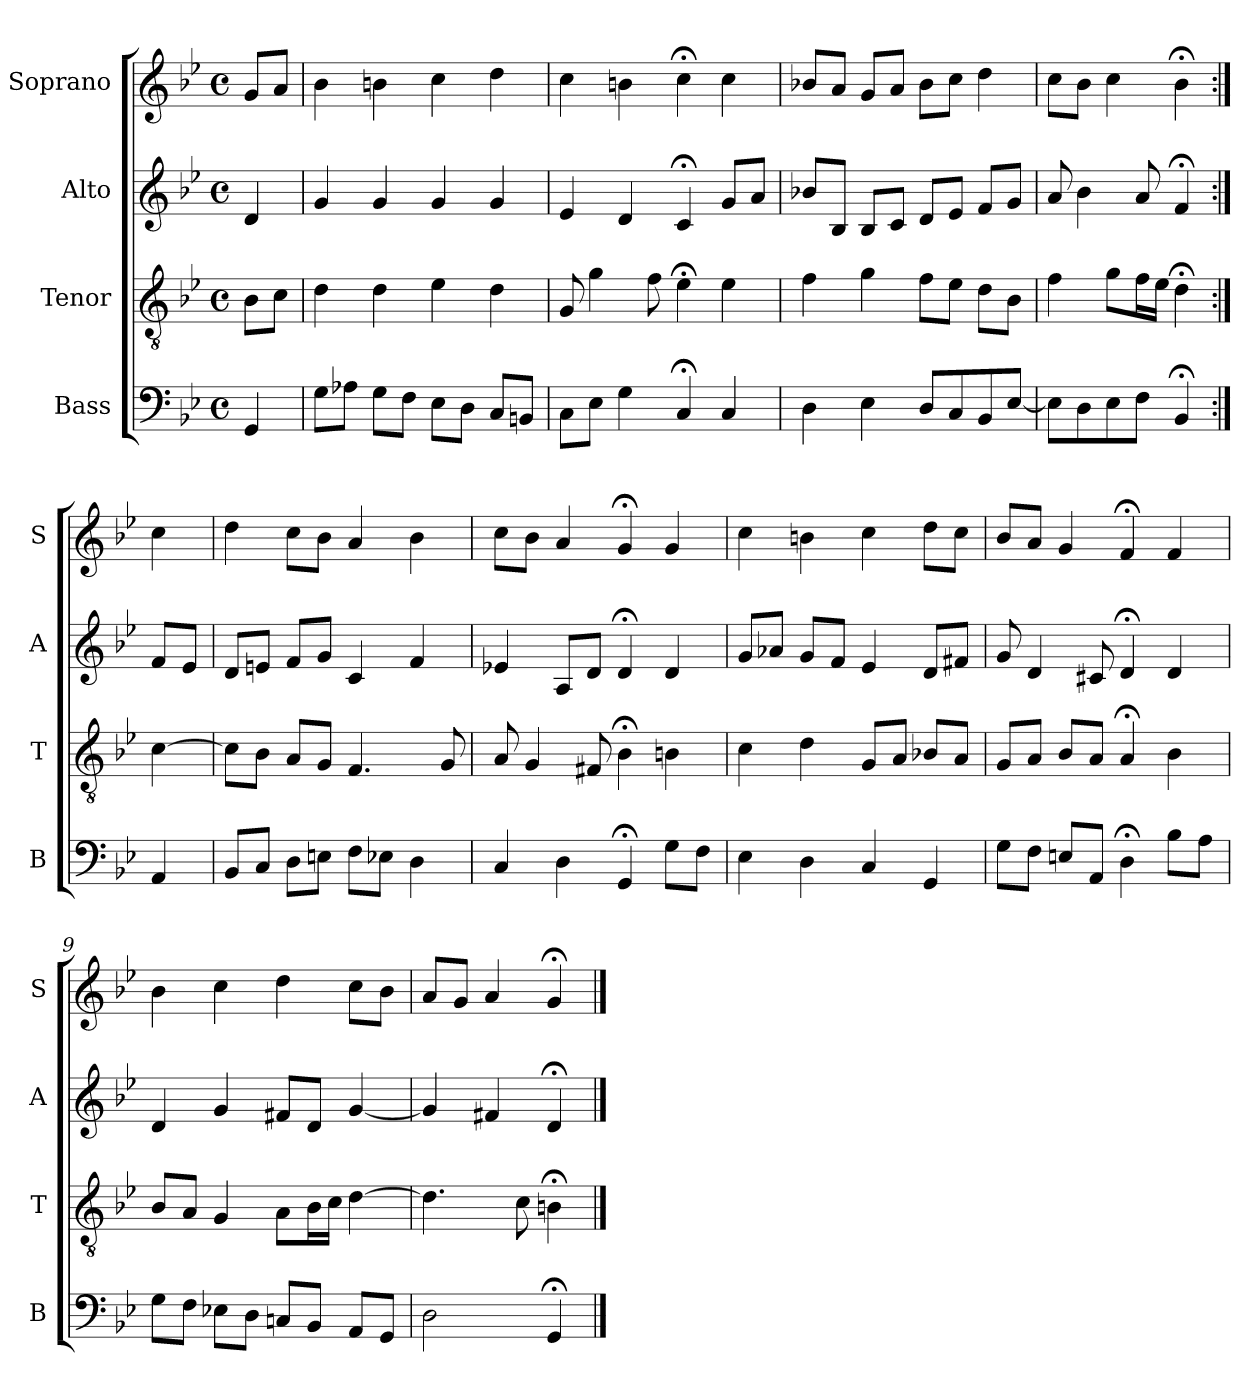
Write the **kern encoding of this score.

**kern	**kern	**kern	**kern
*part4	*part3	*part2	*part1
*staff4	*staff3	*staff2	*staff1
*I"Bass	*I"Tenor	*I"Alto	*I"Soprano
*I'B	*I'T	*I'A	*I'S
*clefF4	*clefGv2	*clefG2	*clefG2
*k[b-e-]	*k[b-e-]	*k[b-e-]	*k[b-e-]
*g:	*g:	*g:	*g:
*M4/4	*M4/4	*M4/4	*M4/4
*met(c)	*met(c)	*met(c)	*met(c)
*MM100	*MM100	*MM100	*MM100
=	=	=	=
4GG	8B-L	4d	8gL
.	8cJ	.	8aJ
=1	=1	=1	=1
8GL	4d	4g	4b-
8A-XJ	.	.	.
8GL	4d	4g	4bn
8FJ	.	.	.
8E-L	4e-	4g	4cc
8DJ	.	.	.
8CL	4d	4g	4dd
8BBnJ	.	.	.
=2	=2	=2	=2
8CL	8G	4e-	4cc
8E-J	4g	.	.
4G	.	4d	4bn
.	8f	.	.
4C;<	4e-;<	4c;<	4cc;<
4C	4e-	8gL	4cc
.	.	8aJ	.
=3	=3	=3	=3
4D	4f	8b-XL	8b-XL
.	.	8B-J	8aJ
4E-	4g	8B-L	8gL
.	.	8cJ	8aJ
8DL	8fL	8dL	8b-L
8C	8e-J	8e-J	8ccJ
8BB-	8dL	8fL	4dd
[8E-J	8B-J	8gJ	.
=4	=4	=4	=4
8E-L]	4f	8a	8ccL
8D	.	4b-	8b-J
8E-	8gL	.	4cc
8FJ	16fL	8a	.
.	16e-JJ	.	.
4BB-;<	4d;<	4f;<	4b-;<
=:|!	=:|!	=:|!	=:|!
4AA	[4c	8fL	4cc
.	.	8e-J	.
=5	=5	=5	=5
8BB-L	8cL]	8dL	4dd
8CJ	8B-J	8enJ	.
8DL	8AL	8fL	8ccL
8EnJ	8GJ	8gJ	8b-J
8FL	4.F	4c	4a
8E-XJ	.	.	.
4D	.	4f	4b-
.	8G	.	.
=6	=6	=6	=6
4C	8A	4e-X	8ccL
.	4G	.	8b-J
4D	.	8AL	4a
.	8F#X	8dJ	.
4GG;<	4B-;<	4d;<	4g;<i
8GL	4Bni	4d	4gi
8FJ	.	.	.
=7	=7	=7	=7
4E-	4ci	8gL	4cci
.	.	8a-XJ	.
4D	4d	8gL	4bn
.	.	8fJ	.
4C	8GL	4e-	4cc
.	8AJ	.	.
4GG	8B-XL	8dL	8ddL
.	8AJ	8f#XJ	8ccJ
=8	=8	=8	=8
8GL	8GL	8g	8b-L
8FJ	8AJ	4d	8aJ
8EnL	8B-L	.	4g
8AAJ	8AJ	8c#X	.
4D;<	4A;<	4d;<	4f;<
8B-L	4B-	4d	4f
8AJ	.	.	.
=9	=9	=9	=9
8GL	8B-L	4d	4b-
8FJ	8AJ	.	.
8E-XL	4G	4g	4cc
8DJ	.	.	.
8CnL	8AL	8f#XL	4dd
8BB-J	16B-L	8dJ	.
.	16cJJ	.	.
8AAL	[4d	[4g	8ccL
8GGJ	.	.	8b-J
=10	=10	=10	=10
2D	4.d]	4g]	8aL
.	.	.	8gJ
.	.	4f#X	4a
.	8c	.	.
4GG;<	4Bn;<	4d;<	4g;<
==	==	==	==
*-	*-	*-	*-
